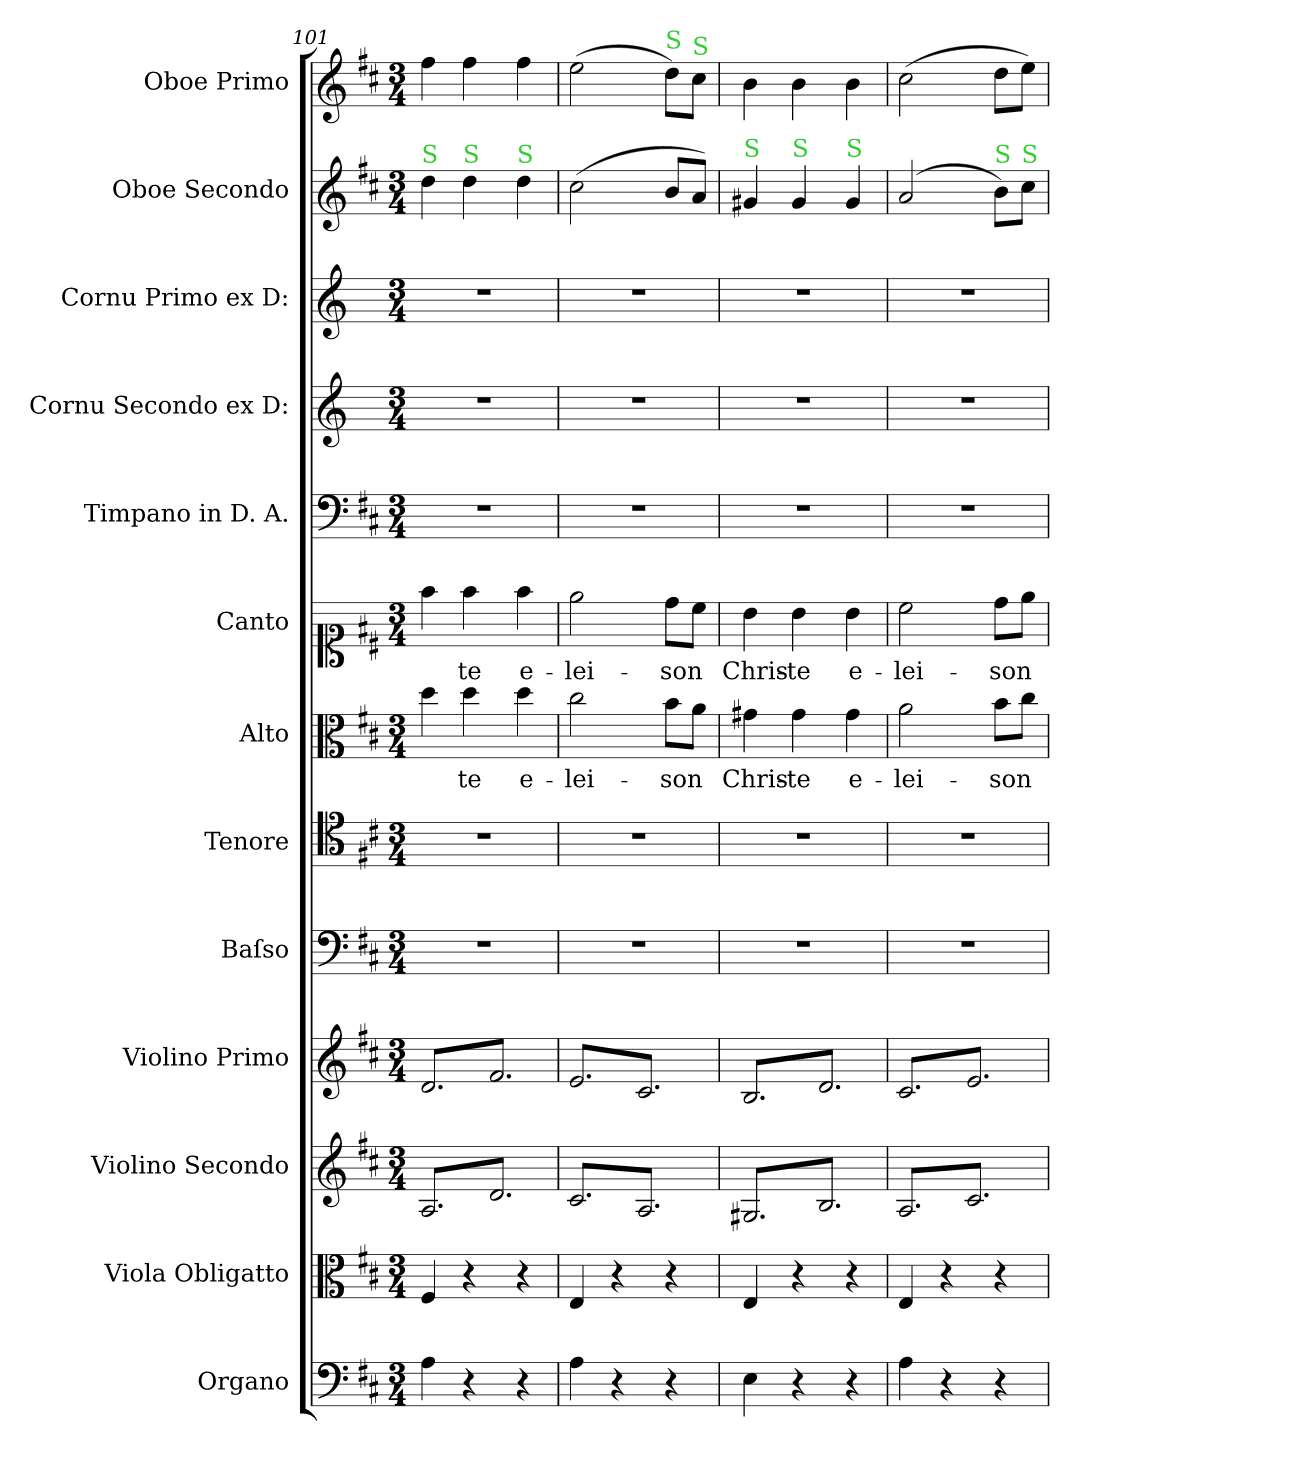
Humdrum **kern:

**kern	**kern	**kern	**kern	**kern	**kern	**kern	**text	**kern	**text	**kern	**kern	**kern	**kern	**kern
*part13	*part12	*part11	*part10	*part9	*part8	*part7	*part7	*part6	*part6	*part5	*part4	*part3	*part2	*part1
*staff13	*staff12	*staff11	*staff10	*staff9	*staff8	*staff7	*staff7	*staff6	*staff6	*staff5	*staff4	*staff3	*staff2	*staff1
*I"Organo	*I"Viola Obligatto	*I"Violino Secondo	*I"Violino Primo	*I"Baſso	*I"Tenore	*I"Alto	*	*I"Canto	*	*I"Timpano in D. A.	*I"Cornu Secondo ex D:	*I"Cornu Primo ex D:	*I"Oboe Secondo	*I"Oboe Primo
*I'org	*I'vla	*I'vl 2	*I'vl 1	*I'B	*I'T	*I'A	*	*	*	*I'timp	*	*	*I'ob 2	*I'ob 1
*clefF4	*clefC3	*clefG2	*clefG2	*clefF4	*clefC4	*clefC3	*	*clefC1	*	*clefF4	*clefG2	*clefG2	*clefG2	*clefG2
*	*	*	*	*	*	*	*	*	*	*	*ITrd6c10	*ITrd6c10	*	*
*k[f#c#]	*k[f#c#]	*k[f#c#]	*k[f#c#]	*k[f#c#]	*k[f#c#]	*k[f#c#]	*	*k[f#c#]	*	*k[f#c#]	*k[f#c#]	*k[f#c#]	*k[f#c#]	*k[f#c#]
*D:	*D:	*D:	*D:	*D:	*D:	*D:	*	*D:	*	*D:	*D:	*D:	*D:	*D:
*M3/4	*M3/4	*M3/4	*M3/4	*M3/4	*M3/4	*M3/4	*	*M3/4	*	*M3/4	*M3/4	*M3/4	*M3/4	*M3/4
=101	=101	=101	=101	=101	=101	=101	=101	=101	=101	=101	=101	=101	=101	=101
!	!	!	!	!	!	!	!	!	!	!	!	!	!LO:TX:a:color=limegreen:t=S	!
*	*	*tremolo	*	*	*	*	*	*	*	*	*	*	*	*
*	*	*	*tremolo	*	*	*	*	*	*	*	*	*	*	*
4A	4F#	8AL	8dL	2.r	2.r	4dd	.	4ff#	.	2.r	2.r	2.r	4dd	4ff#
.	.	8d	8f#	.	.	.	.	.	.	.	.	.	.	.
!	!	!	!	!	!	!	!	!	!	!	!	!	!LO:TX:a:color=limegreen:t=S	!
4r	4r	8A	8d	.	.	4dd	-te	4ff#	-te	.	.	.	4dd	4ff#
.	.	8d	8f#	.	.	.	.	.	.	.	.	.	.	.
!	!	!	!	!	!	!	!	!	!	!	!	!	!LO:TX:a:color=limegreen:t=S	!
4r	4r	8A	8d	.	.	4dd	e-	4ff#	e-	.	.	.	4dd	4ff#
.	.	8dJ	8f#J	.	.	.	.	.	.	.	.	.	.	.
=102	=102	=102	=102	=102	=102	=102	=102	=102	=102	=102	=102	=102	=102	=102
4A	4E	8c#L	8eL	2.r	2.r	2cc#	-lei-	2ee	-lei-	2.r	2.r	2.r	(2cc#	(2ee
.	.	8A	8c#	.	.	.	.	.	.	.	.	.	.	.
4r	4r	8c#	8e	.	.	.	.	.	.	.	.	.	.	.
.	.	8A	8c#	.	.	.	.	.	.	.	.	.	.	.
!	!	!	!	!	!	!	!	!	!	!	!	!	!	!LO:TX:a:color=limegreen:t=S
4r	4r	8c#	8e	.	.	8bL	-son	8ddL	-son	.	.	.	8bL	8ddL)
!	!	!	!	!	!	!	!	!	!	!	!	!	!	!LO:TX:a:color=limegreen:t=S
.	.	8AJ	8c#J	.	.	8aJ	.	8cc#J	.	.	.	.	8aJ)	8cc#J
=103	=103	=103	=103	=103	=103	=103	=103	=103	=103	=103	=103	=103	=103	=103
!	!	!	!	!	!	!	!	!	!	!	!	!	!LO:TX:a:color=limegreen:t=S	!
4E	4E	8G#XL	8BL	2.r	2.r	4g#X	Chris-	4b	Chris-	2.r	2.r	2.r	4g#X	4b
.	.	8B	8d	.	.	.	.	.	.	.	.	.	.	.
!	!	!	!	!	!	!	!	!	!	!	!	!	!LO:TX:a:color=limegreen:t=S	!
4r	4r	8G#X	8B	.	.	4g#	-te	4b	-te	.	.	.	4g#	4b
.	.	8B	8d	.	.	.	.	.	.	.	.	.	.	.
!	!	!	!	!	!	!	!	!	!	!	!	!	!LO:TX:a:color=limegreen:t=S	!
4r	4r	8G#X	8B	.	.	4g#	e-	4b	e-	.	.	.	4g#	4b
.	.	8BJ	8dJ	.	.	.	.	.	.	.	.	.	.	.
=104	=104	=104	=104	=104	=104	=104	=104	=104	=104	=104	=104	=104	=104	=104
4A	4E	8AL	8c#L	2.r	2.r	2a	-lei-	2cc#	-lei-	2.r	2.r	2.r	(2a	(2cc#
.	.	8c#	8e	.	.	.	.	.	.	.	.	.	.	.
4r	4r	8A	8c#	.	.	.	.	.	.	.	.	.	.	.
.	.	8c#	8e	.	.	.	.	.	.	.	.	.	.	.
!	!	!	!	!	!	!	!	!	!	!	!	!	!LO:TX:a:color=limegreen:t=S	!
4r	4r	8A	8c#	.	.	8bL	-son	8ddL	-son	.	.	.	8bL)	8ddL
!	!	!	!	!	!	!	!	!	!	!	!	!	!LO:TX:a:color=limegreen:t=S	!
.	.	8c#J	8eJ	.	.	8cc#J	.	8eeJ	.	.	.	.	8cc#J	8eeJ)
*	*	*	*Xtremolo	*	*	*	*	*	*	*	*	*	*	*
*	*	*Xtremolo	*	*	*	*	*	*	*	*	*	*	*	*
.	.	.	.	.	.	.	.	.	.	.	.	.	.	.
.	.	.	.	.	.	.	.	.	.	.	.	.	.	.
.	.	.	.	.	.	.	.	.	.	.	.	.	.	.
=	=	=	=	=	=	=	=	=	=	=	=	=	=	=
*-	*-	*-	*-	*-	*-	*-	*-	*-	*-	*-	*-	*-	*-	*-
